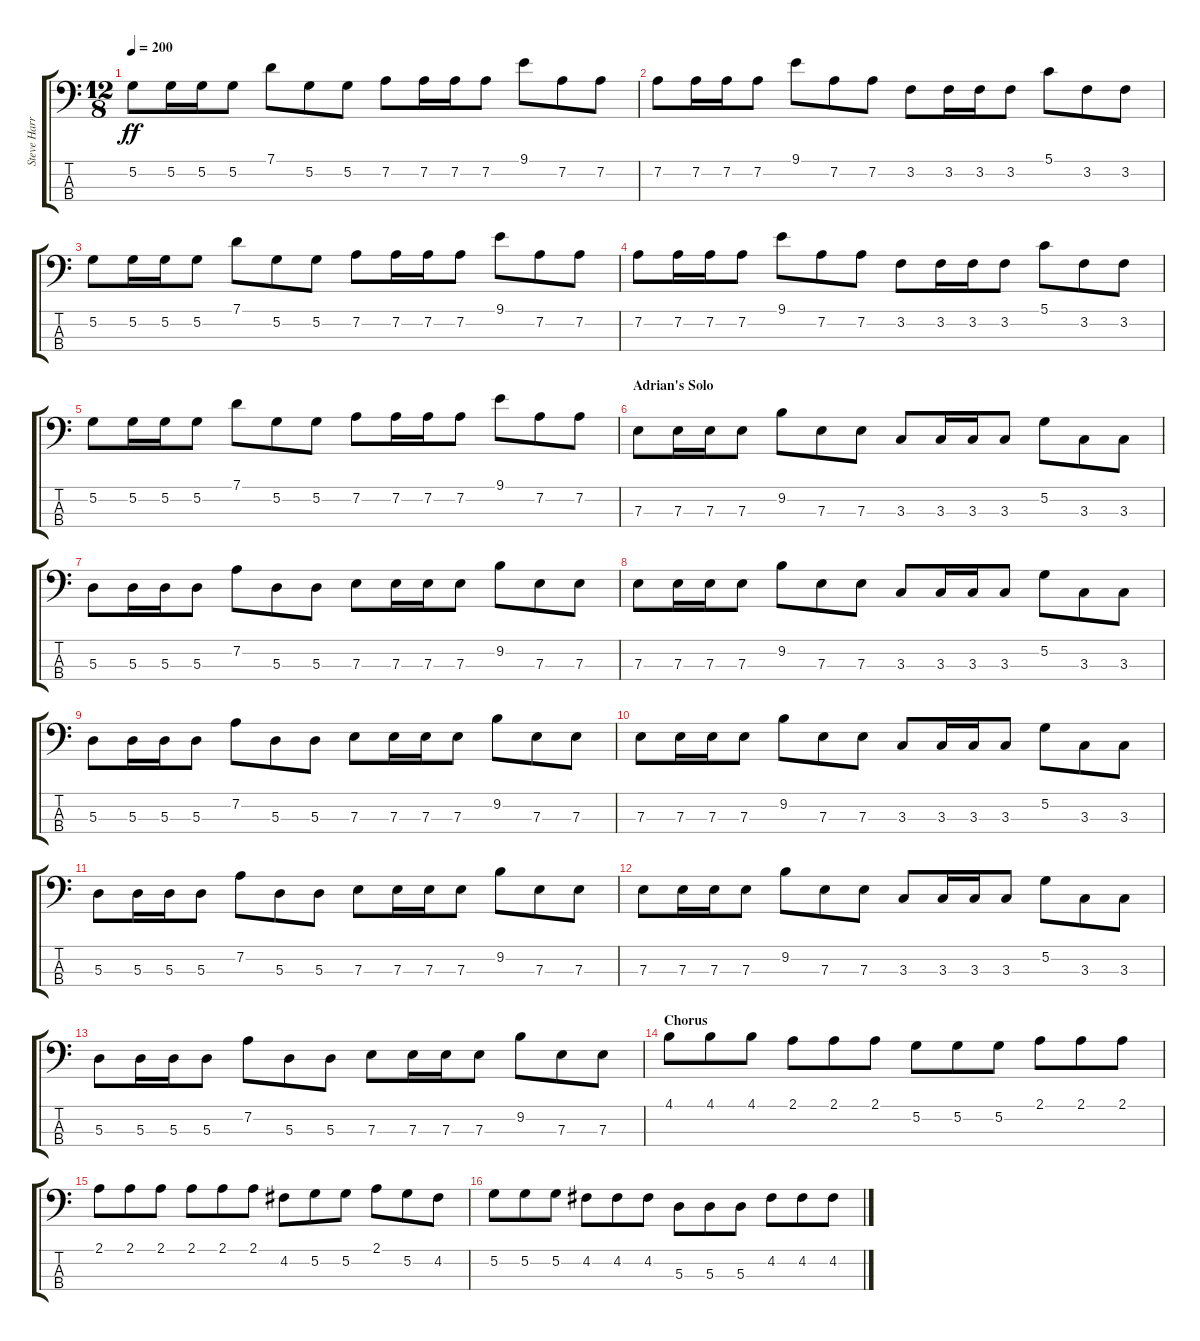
\track ("Steve Harris" "Steve Harr") {instrument electricbassfinger}
\staff {score tabs}
\tuning (G2 D2 A1 E1) {hide}
\ts (12 8)
\tempo 200
\clef f4
\ks c
5.2.8{dy ff} 5.2.16 5.2.16 5.2.8 7.1.8 5.2.8 5.2.8 7.2.8 7.2.16 7.2.16 7.2.8 9.1.8 7.2.8 7.2.8 |
7.2.8 7.2.16 7.2.16 7.2.8 9.1.8 7.2.8 7.2.8 3.2.8 3.2.16 3.2.16 3.2.8 5.1.8 3.2.8 3.2.8 |
5.2.8 5.2.16 5.2.16 5.2.8 7.1.8 5.2.8 5.2.8 7.2.8 7.2.16 7.2.16 7.2.8 9.1.8 7.2.8 7.2.8 |
7.2.8 7.2.16 7.2.16 7.2.8 9.1.8 7.2.8 7.2.8 3.2.8 3.2.16 3.2.16 3.2.8 5.1.8 3.2.8 3.2.8 |
5.2.8 5.2.16 5.2.16 5.2.8 7.1.8 5.2.8 5.2.8 7.2.8 7.2.16 7.2.16 7.2.8 9.1.8 7.2.8 7.2.8 |
\section ("" "Adrian's Solo")
7.3.8 7.3.16 7.3.16 7.3.8 9.2.8 7.3.8 7.3.8 3.3.8 3.3.16 3.3.16 3.3.8 5.2.8 3.3.8 3.3.8 |
5.3.8 5.3.16 5.3.16 5.3.8 7.2.8 5.3.8 5.3.8 7.3.8 7.3.16 7.3.16 7.3.8 9.2.8 7.3.8 7.3.8 |
7.3.8 7.3.16 7.3.16 7.3.8 9.2.8 7.3.8 7.3.8 3.3.8 3.3.16 3.3.16 3.3.8 5.2.8 3.3.8 3.3.8 |
5.3.8 5.3.16 5.3.16 5.3.8 7.2.8 5.3.8 5.3.8 7.3.8 7.3.16 7.3.16 7.3.8 9.2.8 7.3.8 7.3.8 |
7.3.8 7.3.16 7.3.16 7.3.8 9.2.8 7.3.8 7.3.8 3.3.8 3.3.16 3.3.16 3.3.8 5.2.8 3.3.8 3.3.8 |
5.3.8 5.3.16 5.3.16 5.3.8 7.2.8 5.3.8 5.3.8 7.3.8 7.3.16 7.3.16 7.3.8 9.2.8 7.3.8 7.3.8 |
7.3.8 7.3.16 7.3.16 7.3.8 9.2.8 7.3.8 7.3.8 3.3.8 3.3.16 3.3.16 3.3.8 5.2.8 3.3.8 3.3.8 |
5.3.8 5.3.16 5.3.16 5.3.8 7.2.8 5.3.8 5.3.8 7.3.8 7.3.16 7.3.16 7.3.8 9.2.8 7.3.8 7.3.8 |
\section ("" "Chorus")
4.1.8 4.1.8 4.1.8 2.1.8 2.1.8 2.1.8 5.2.8 5.2.8 5.2.8 2.1.8 2.1.8 2.1.8 |
2.1.8 2.1.8 2.1.8 2.1.8 2.1.8 2.1.8 4.2.8 5.2.8 5.2.8 2.1.8 5.2.8 4.2.8 |
5.2.8 5.2.8 5.2.8 4.2.8 4.2.8 4.2.8 5.3.8 5.3.8 5.3.8 4.2.8 4.2.8 4.2.8
